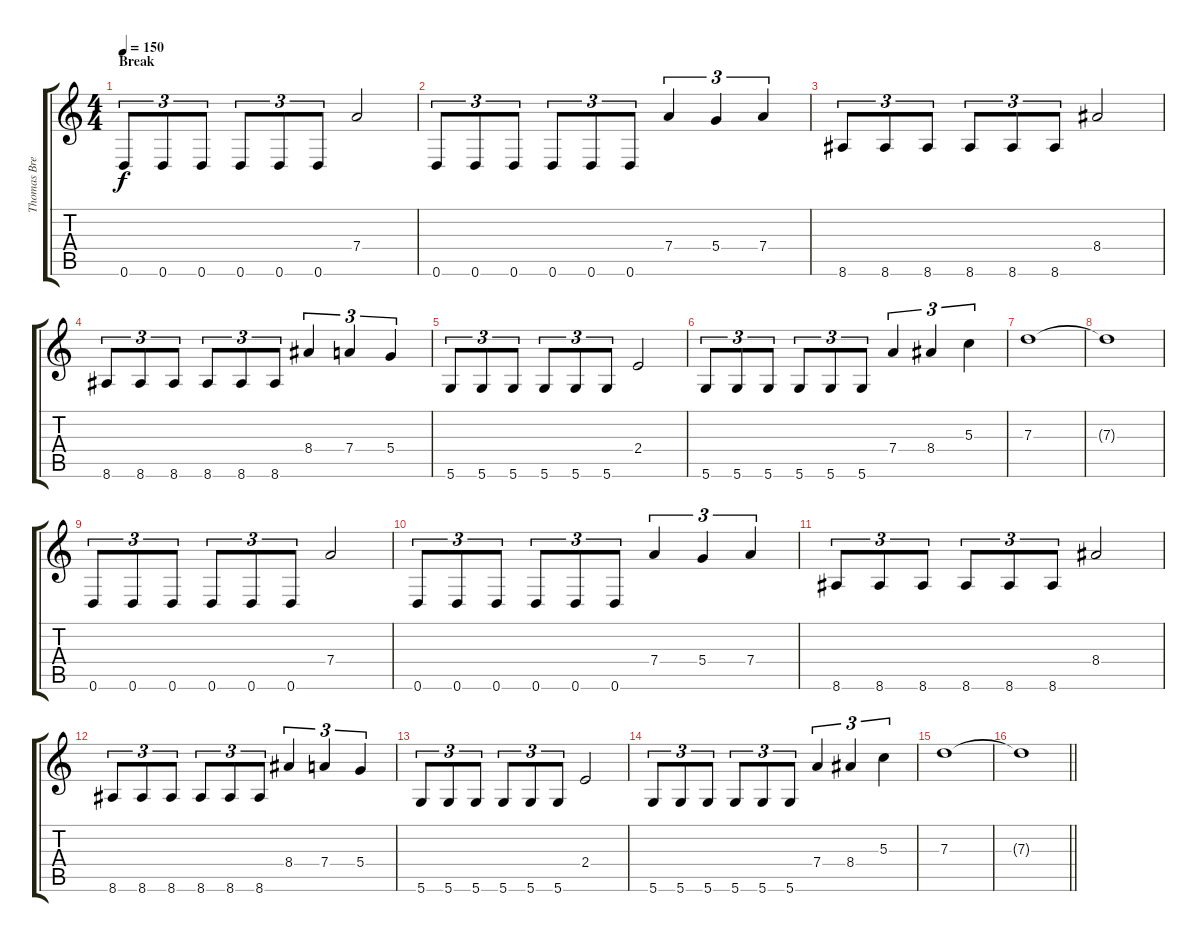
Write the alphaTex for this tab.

\track ("Thomas Bredahl" "Thomas Bre") {instrument distortionguitar}
\staff {score tabs}
\tuning (E4 B3 G3 D3 A2 D2) {hide}
\ts (4 4)
\section ("" "Break")
\tempo 150
\clef g2
\ks c
0.6.8{tu (3 2) dy f} 0.6.8{tu (3 2)} 0.6.8{tu (3 2)} 0.6.8{tu (3 2)} 0.6.8{tu (3 2)} 0.6.8{tu (3 2)} 7.4.2 |
0.6.8{tu (3 2)} 0.6.8{tu (3 2)} 0.6.8{tu (3 2)} 0.6.8{tu (3 2)} 0.6.8{tu (3 2)} 0.6.8{tu (3 2)} 7.4.4{tu (3 2)} 5.4.4{tu (3 2)} 7.4.4{tu (3 2)} |
8.6.8{tu (3 2)} 8.6.8{tu (3 2)} 8.6.8{tu (3 2)} 8.6.8{tu (3 2)} 8.6.8{tu (3 2)} 8.6.8{tu (3 2)} 8.4.2 |
8.6.8{tu (3 2)} 8.6.8{tu (3 2)} 8.6.8{tu (3 2)} 8.6.8{tu (3 2)} 8.6.8{tu (3 2)} 8.6.8{tu (3 2)} 8.4.4{tu (3 2)} 7.4.4{tu (3 2)} 5.4.4{tu (3 2)} |
5.6.8{tu (3 2)} 5.6.8{tu (3 2)} 5.6.8{tu (3 2)} 5.6.8{tu (3 2)} 5.6.8{tu (3 2)} 5.6.8{tu (3 2)} 2.4.2 |
5.6.8{tu (3 2)} 5.6.8{tu (3 2)} 5.6.8{tu (3 2)} 5.6.8{tu (3 2)} 5.6.8{tu (3 2)} 5.6.8{tu (3 2)} 7.4.4{tu (3 2)} 8.4.4{tu (3 2)} 5.3.4{tu (3 2)} |
7.3.1 |
7.3{t}.1 |
0.6.8{tu (3 2)} 0.6.8{tu (3 2)} 0.6.8{tu (3 2)} 0.6.8{tu (3 2)} 0.6.8{tu (3 2)} 0.6.8{tu (3 2)} 7.4.2 |
0.6.8{tu (3 2)} 0.6.8{tu (3 2)} 0.6.8{tu (3 2)} 0.6.8{tu (3 2)} 0.6.8{tu (3 2)} 0.6.8{tu (3 2)} 7.4.4{tu (3 2)} 5.4.4{tu (3 2)} 7.4.4{tu (3 2)} |
8.6.8{tu (3 2)} 8.6.8{tu (3 2)} 8.6.8{tu (3 2)} 8.6.8{tu (3 2)} 8.6.8{tu (3 2)} 8.6.8{tu (3 2)} 8.4.2 |
8.6.8{tu (3 2)} 8.6.8{tu (3 2)} 8.6.8{tu (3 2)} 8.6.8{tu (3 2)} 8.6.8{tu (3 2)} 8.6.8{tu (3 2)} 8.4.4{tu (3 2)} 7.4.4{tu (3 2)} 5.4.4{tu (3 2)} |
5.6.8{tu (3 2)} 5.6.8{tu (3 2)} 5.6.8{tu (3 2)} 5.6.8{tu (3 2)} 5.6.8{tu (3 2)} 5.6.8{tu (3 2)} 2.4.2 |
5.6.8{tu (3 2)} 5.6.8{tu (3 2)} 5.6.8{tu (3 2)} 5.6.8{tu (3 2)} 5.6.8{tu (3 2)} 5.6.8{tu (3 2)} 7.4.4{tu (3 2)} 8.4.4{tu (3 2)} 5.3.4{tu (3 2)} |
7.3.1 |
\barLineRight lightlight
7.3{t}.1
